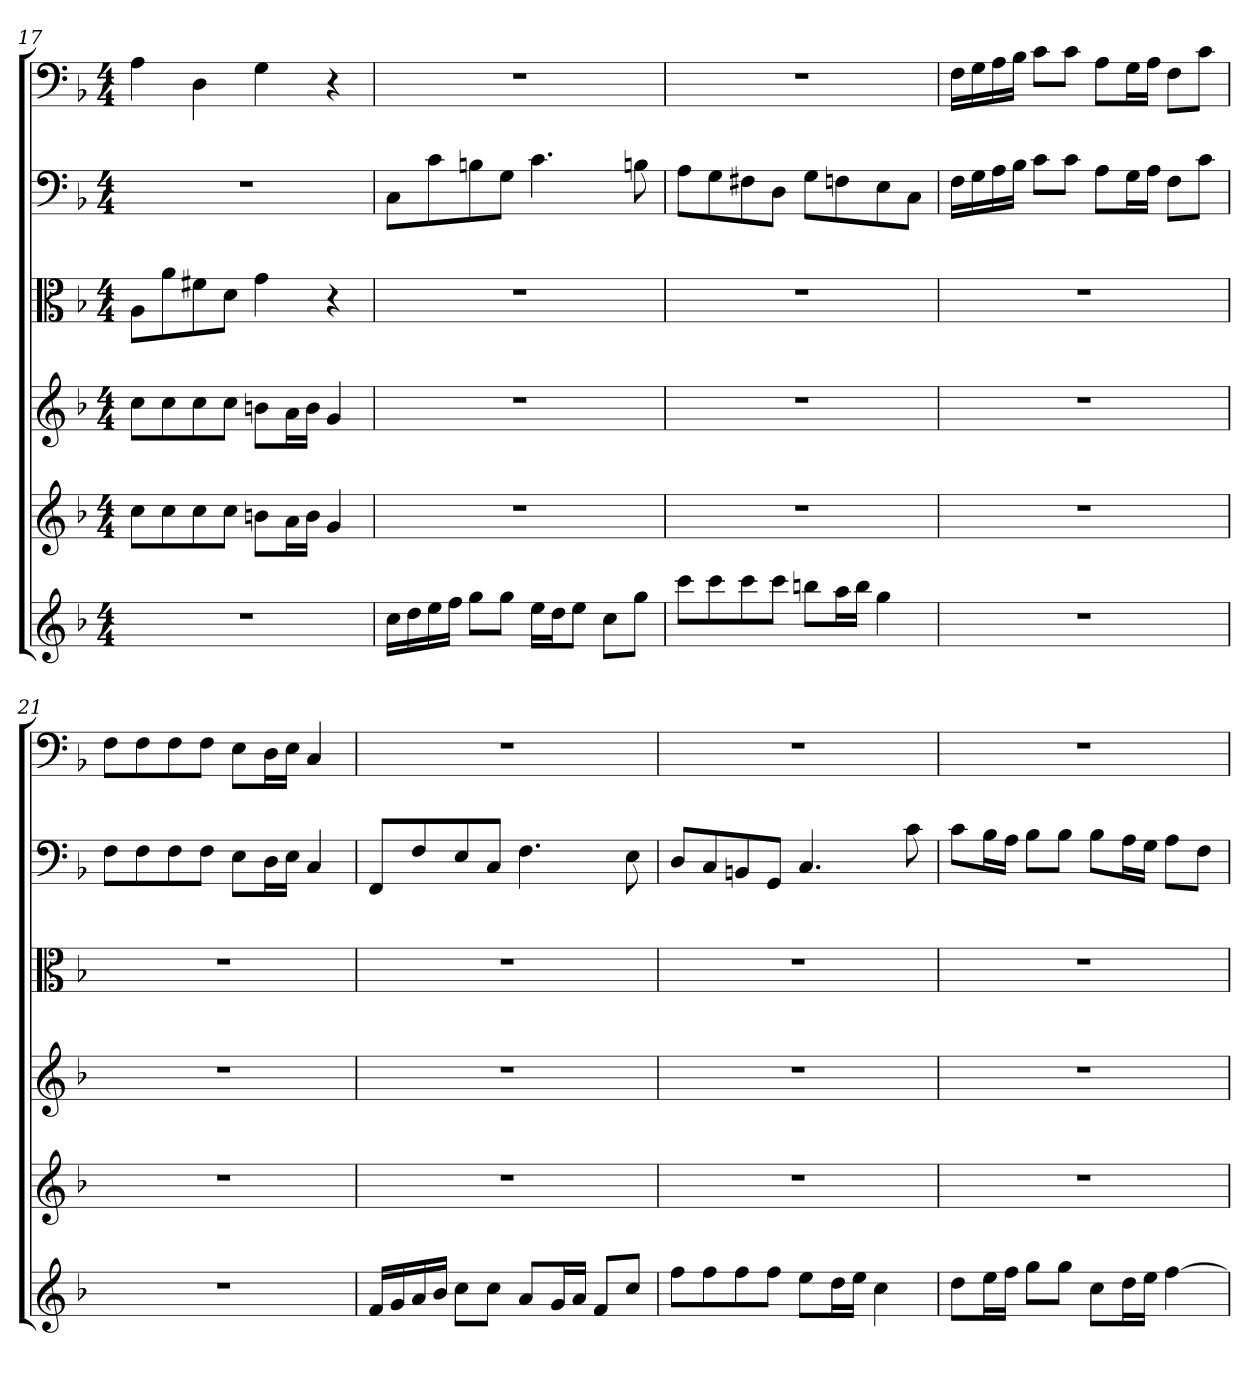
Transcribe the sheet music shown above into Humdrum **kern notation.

**kern	**kern	**kern	**kern	**kern	**kern
*part6	*part5	*part4	*part3	*part2	*part1
*staff6	*staff5	*staff4	*staff3	*staff2	*staff1
*clefG2	*clefG2	*clefG2	*clefC3	*clefF4	*clefF4
*k[b-]	*k[b-]	*k[b-]	*k[b-]	*k[b-]	*k[b-]
*F:	*F:	*F:	*F:	*F:	*F:
*M4/4	*M4/4	*M4/4	*M4/4	*M4/4	*M4/4
=17	=17	=17	=17	=17	=17
1r	8cc\L	8cc\L	8A\L	1r	4A\
.	8cc\	8cc\	8a\	.	.
.	8cc\	8cc\	8f#X\	.	4D\
.	8cc\J	8cc\J	8d\J	.	.
.	8bn\L	8bn\L	4g\	.	4G\
.	16a\L	16a\L	.	.	.
.	16b\JJ	16b\JJ	.	.	.
.	4g/	4g/	4r	.	4r
=18	=18	=18	=18	=18	=18
16cc\LL	1r	1r	1r	8C\L	1r
16dd\	.	.	.	.	.
16ee\	.	.	.	8c\	.
16ff\JJ	.	.	.	.	.
8gg\L	.	.	.	8Bn\	.
8gg\J	.	.	.	8G\J	.
16ee\LL	.	.	.	4.c\	.
16dd\J	.	.	.	.	.
8ee\J	.	.	.	.	.
8cc\L	.	.	.	.	.
8gg\J	.	.	.	8Bn\	.
=19	=19	=19	=19	=19	=19
8ccc\L	1r	1r	1r	8A\L	1r
8ccc\	.	.	.	8G\	.
8ccc\	.	.	.	8F#X\	.
8ccc\J	.	.	.	8D\J	.
8bbn\L	.	.	.	8G\L	.
16aa\L	.	.	.	8Fn\	.
16bb\JJ	.	.	.	.	.
4gg\	.	.	.	8E\	.
.	.	.	.	8C\J	.
=20	=20	=20	=20	=20	=20
1r	1r	1r	1r	16F\LL	16F\LL
.	.	.	.	16G\	16G\
.	.	.	.	16A\	16A\
.	.	.	.	16B-\JJ	16B-\JJ
.	.	.	.	8c\L	8c\L
.	.	.	.	8c\J	8c\J
.	.	.	.	8A\L	8A\L
.	.	.	.	16G\L	16G\L
.	.	.	.	16A\JJ	16A\JJ
.	.	.	.	8F\L	8F\L
.	.	.	.	8c\J	8c\J
=21	=21	=21	=21	=21	=21
1r	1r	1r	1r	8F\L	8F\L
.	.	.	.	8F\	8F\
.	.	.	.	8F\	8F\
.	.	.	.	8F\J	8F\J
.	.	.	.	8E\L	8E\L
.	.	.	.	16D\L	16D\L
.	.	.	.	16E\JJ	16E\JJ
.	.	.	.	4C/	4C/
=22	=22	=22	=22	=22	=22
16f/LL	1r	1r	1r	8FF/L	1r
16g/	.	.	.	.	.
16a/	.	.	.	8F/	.
16b-/JJ	.	.	.	.	.
8cc\L	.	.	.	8E/	.
8cc\J	.	.	.	8C/J	.
8a/L	.	.	.	4.F\	.
16g/L	.	.	.	.	.
16a/JJ	.	.	.	.	.
8f/L	.	.	.	.	.
8cc/J	.	.	.	8E\	.
=23	=23	=23	=23	=23	=23
8ff\L	1r	1r	1r	8D/L	1r
8ff\	.	.	.	8C/	.
8ff\	.	.	.	8BBn/	.
8ff\J	.	.	.	8GG/J	.
8ee\L	.	.	.	4.C/	.
16dd\L	.	.	.	.	.
16ee\JJ	.	.	.	.	.
4cc\	.	.	.	.	.
.	.	.	.	8c\	.
=24	=24	=24	=24	=24	=24
8dd\L	1r	1r	1r	8c\L	1r
16ee\L	.	.	.	16B-\L	.
16ff\JJ	.	.	.	16A\JJ	.
8gg\L	.	.	.	8B-\L	.
8gg\J	.	.	.	8B-\J	.
8cc\L	.	.	.	8B-\L	.
16dd\L	.	.	.	16A\L	.
16ee\JJ	.	.	.	16G\JJ	.
[4ff\	.	.	.	8A\L	.
.	.	.	.	8F\J	.
=	=	=	=	=	=
*-	*-	*-	*-	*-	*-
